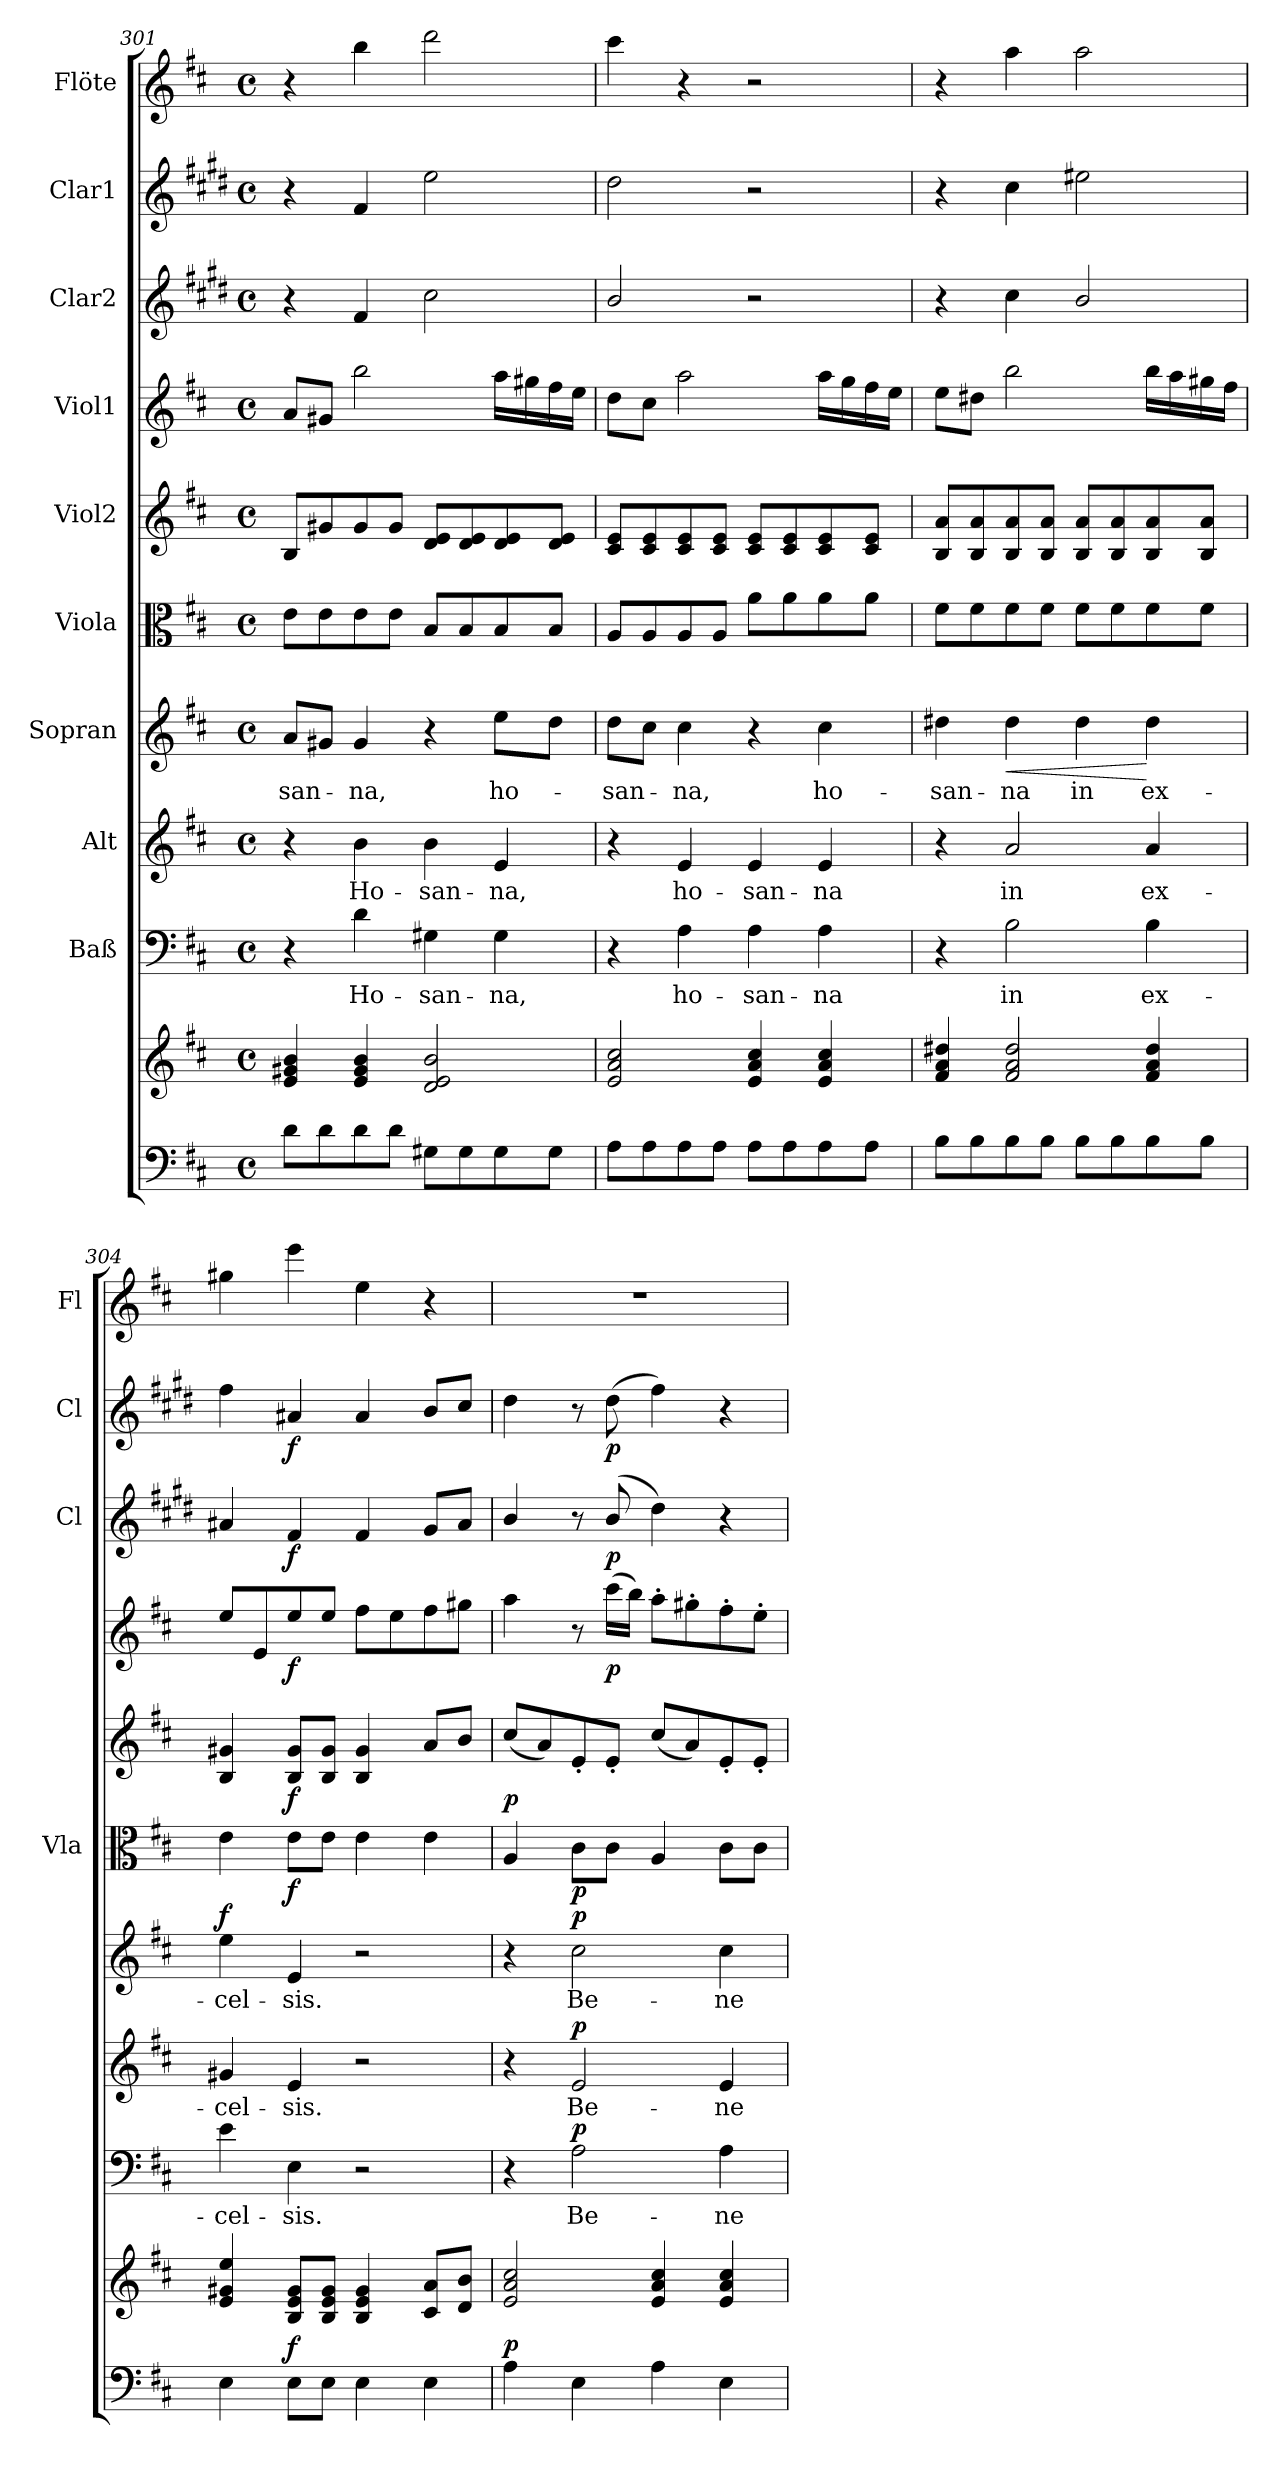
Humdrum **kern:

**kern	**kern	**dynam	**kern	**text	**dynam	**kern	**text	**dynam	**kern	**text	**dynam	**kern	**dynam	**kern	**dynam	**kern	**dynam	**kern	**dynam	**kern	**dynam	**kern
*part10	*part10	*part10	*part9	*part9	*part9	*part8	*part8	*part8	*part7	*part7	*part7	*part6	*part6	*part5	*part5	*part4	*part4	*part3	*part3	*part2	*part2	*part1
*staff11	*staff10	*staff10/11	*staff9	*staff9	*staff9	*staff8	*staff8	*staff8	*staff7	*staff7	*staff7	*staff6	*staff6	*staff5	*staff5	*staff4	*staff4	*staff3	*staff3	*staff2	*staff2	*staff1
*	*	*	*I"Baß	*	*	*I"Alt	*	*	*I"Sopran	*	*	*I"Viola	*	*I"Viol2	*	*I"Viol1	*	*I"Clar2	*	*I"Clar1	*	*I"Flöte
*	*	*	*	*	*	*	*	*	*	*	*	*I'Vla	*	*	*	*	*	*I'Cl	*	*I'Cl	*	*I'Fl
!!LO:PB:g=z
*clefF4	*clefG2	*	*clefF4	*	*	*clefG2	*	*	*clefG2	*	*	*clefC3	*	*clefG2	*	*clefG2	*	*clefG2	*	*clefG2	*	*clefG2
*	*	*	*	*	*	*	*	*	*	*	*	*	*	*	*	*	*	*ITrd1c2	*	*ITrd1c2	*	*
*k[f#c#]	*k[f#c#]	*	*k[f#c#]	*	*	*k[f#c#]	*	*	*k[f#c#]	*	*	*k[f#c#]	*	*k[f#c#]	*	*k[f#c#]	*	*k[f#c#]	*	*k[f#c#]	*	*k[f#c#]
*D:	*D:	*	*D:	*	*	*D:	*	*	*D:	*	*	*D:	*	*D:	*	*D:	*	*D:	*	*D:	*	*D:
*M4/4	*M4/4	*	*M4/4	*	*	*M4/4	*	*	*M4/4	*	*	*M4/4	*	*M4/4	*	*M4/4	*	*M4/4	*	*M4/4	*	*M4/4
*met(c)	*met(c)	*	*met(c)	*	*	*met(c)	*	*	*met(c)	*	*	*met(c)	*	*met(c)	*	*met(c)	*	*met(c)	*	*met(c)	*	*met(c)
=301	=301	=301	=301	=301	=301	=301	=301	=301	=301	=301	=301	=301	=301	=301	=301	=301	=301	=301	=301	=301	=301	=301
!	!	!	!	!	!	!	!	!	!	!LO:LY:b	!	!	!	!	!	!	!	!	!	!	!	!
8d\L	4e/ 4g#X/ 4b/	.	4r	.	.	4r	.	.	8a/L	-san-	.	8e\L	.	8B/L	.	8a/L	.	4r	.	4r	.	4r
8d\	.	.	.	.	.	.	.	.	8g#X/J	.	.	8e\	.	8g#X/	.	8g#X/J	.	.	.	.	.	.
!	!	!	!	!LO:LY:b	!	!	!LO:LY:b	!	!	!LO:LY:b	!	!	!	!	!	!	!	!	!	!	!	!
8d\	4e/ 4g#/ 4b/	.	4d\	Ho-	.	4b\	Ho-	.	4g#/	-na,	.	8e\	.	8g#/	.	2bb\	.	4e/	.	4e/	.	4bb\
8d\J	.	.	.	.	.	.	.	.	.	.	.	8e\J	.	8g#/J	.	.	.	.	.	.	.	.
!	!	!	!	!LO:LY:b	!	!	!LO:LY:b	!	!	!	!	!	!	!	!	!	!	!	!	!	!	!
8G#X\L	2d/ 2e/ 2b/	.	4G#X\	-san-	.	4b\	-san-	.	4r	.	.	8B/L	.	8d/ 8e/L	.	.	.	2b\	.	2dd\	.	2ddd\
8G#\	.	.	.	.	.	.	.	.	.	.	.	8B/	.	8d/ 8e/	.	.	.	.	.	.	.	.
!	!	!	!	!LO:LY:b	!	!	!LO:LY:b	!	!	!LO:LY:b	!	!	!	!	!	!	!	!	!	!	!	!
8G#\	.	.	4G#\	-na,	.	4e/	-na,	.	8ee\L	ho-	.	8B/	.	8d/ 8e/	.	16aa\LL	.	.	.	.	.	.
.	.	.	.	.	.	.	.	.	.	.	.	.	.	.	.	16gg#X\	.	.	.	.	.	.
8G#\J	.	.	.	.	.	.	.	.	8dd\J	.	.	8B/J	.	8d/ 8e/J	.	16ff#\	.	.	.	.	.	.
.	.	.	.	.	.	.	.	.	.	.	.	.	.	.	.	16ee\JJ	.	.	.	.	.	.
=302	=302	=302	=302	=302	=302	=302	=302	=302	=302	=302	=302	=302	=302	=302	=302	=302	=302	=302	=302	=302	=302	=302
!	!	!	!	!	!	!	!	!	!	!LO:LY:b	!	!	!	!	!	!	!	!	!	!	!	!
8A\L	2e/ 2a/ 2cc#/	.	4r	.	.	4r	.	.	8dd\L	-san-	.	8A/L	.	8c#/ 8e/L	.	8dd\L	.	2a/	.	2cc#\	.	4ccc#\
8A\	.	.	.	.	.	.	.	.	8cc#\J	.	.	8A/	.	8c#/ 8e/	.	8cc#\J	.	.	.	.	.	.
!	!	!	!	!LO:LY:b	!	!	!LO:LY:b	!	!	!LO:LY:b	!	!	!	!	!	!	!	!	!	!	!	!
8A\	.	.	4A\	ho-	.	4e/	ho-	.	4cc#\	-na,	.	8A/	.	8c#/ 8e/	.	2aa\	.	.	.	.	.	4r
8A\J	.	.	.	.	.	.	.	.	.	.	.	8A/J	.	8c#/ 8e/J	.	.	.	.	.	.	.	.
!	!	!	!	!LO:LY:b	!	!	!LO:LY:b	!	!	!	!	!	!	!	!	!	!	!	!	!	!	!
8A\L	4e/ 4a/ 4cc#/	.	4A\	-san-	.	4e/	-san-	.	4r	.	.	8a\L	.	8c#/ 8e/L	.	.	.	2r	.	2r	.	2r
8A\	.	.	.	.	.	.	.	.	.	.	.	8a\	.	8c#/ 8e/	.	.	.	.	.	.	.	.
!	!	!	!	!LO:LY:b	!	!	!LO:LY:b	!	!	!LO:LY:b	!	!	!	!	!	!	!	!	!	!	!	!
8A\	4e/ 4a/ 4cc#/	.	4A\	-na	.	4e/	-na	.	4cc#\	ho-	.	8a\	.	8c#/ 8e/	.	16aa\LL	.	.	.	.	.	.
.	.	.	.	.	.	.	.	.	.	.	.	.	.	.	.	16gg\	.	.	.	.	.	.
8A\J	.	.	.	.	.	.	.	.	.	.	.	8a\J	.	8c#/ 8e/J	.	16ff#\	.	.	.	.	.	.
.	.	.	.	.	.	.	.	.	.	.	.	.	.	.	.	16ee\JJ	.	.	.	.	.	.
=303	=303	=303	=303	=303	=303	=303	=303	=303	=303	=303	=303	=303	=303	=303	=303	=303	=303	=303	=303	=303	=303	=303
!	!	!	!	!	!	!	!	!	!	!LO:LY:b	!	!	!	!	!	!	!	!	!	!	!	!
8B\L	4f#/ 4a/ 4dd#X/	.	4r	.	.	4r	.	.	4dd#X\	-san-	.	8f#\L	.	8B/ 8a/L	.	8ee\L	.	4r	.	4r	.	4r
8B\	.	.	.	.	.	.	.	.	.	.	.	8f#\	.	8B/ 8a/	.	8dd#X\J	.	.	.	.	.	.
!	!	!	!	!LO:LY:b	!	!	!LO:LY:b	!	!	!LO:LY:b	!LO:HP:b	!	!	!	!	!	!	!	!	!	!	!
8B\	2f#/ 2a/ 2dd#/	.	2B\	in	.	2a/	in	.	4dd#\	-na	<	8f#\	.	8B/ 8a/	.	2bb\	.	4b\	.	4b\	.	4aa\
8B\J	.	.	.	.	.	.	.	.	.	.	.	8f#\J	.	8B/ 8a/J	.	.	.	.	.	.	.	.
!	!	!	!	!	!	!	!	!	!	!LO:LY:b	!	!	!	!	!	!	!	!	!	!	!	!
8B\L	.	.	.	.	.	.	.	.	4dd#\	in	.	8f#\L	.	8B/ 8a/L	.	.	.	2a/	.	2dd#X\	.	2aa\
8B\	.	.	.	.	.	.	.	.	.	.	.	8f#\	.	8B/ 8a/	.	.	.	.	.	.	.	.
!	!	!	!	!LO:LY:b	!	!	!LO:LY:b	!	!	!LO:LY:b	!	!	!	!	!	!	!	!	!	!	!	!
8B\	4f#/ 4a/ 4dd#/	.	4B\	ex-	.	4a/	ex-	.	4dd#\	ex-	[	8f#\	.	8B/ 8a/	.	16bb\LL	.	.	.	.	.	.
.	.	.	.	.	.	.	.	.	.	.	.	.	.	.	.	16aa\	.	.	.	.	.	.
8B\J	.	.	.	.	.	.	.	.	.	.	.	8f#\J	.	8B/ 8a/J	.	16gg#X\	.	.	.	.	.	.
.	.	.	.	.	.	.	.	.	.	.	.	.	.	.	.	16ff#\JJ	.	.	.	.	.	.
=304	=304	=304	=304	=304	=304	=304	=304	=304	=304	=304	=304	=304	=304	=304	=304	=304	=304	=304	=304	=304	=304	=304
!	!	!	!	!LO:LY:b	!	!	!LO:LY:b	!	!	!LO:LY:b	!LO:DY:a	!	!	!	!	!	!	!	!	!	!	!
4E\	4e/ 4g#X/ 4ee/	.	4e\	-cel-	.	4g#X/	-cel-	.	4ee\	-cel-	f	4e\	.	4B/ 4g#X/	.	8ee/L	.	4g#X/	.	4ee\	.	4gg#X\
.	.	.	.	.	.	.	.	.	.	.	.	.	.	.	.	8e/	.	.	.	.	.	.
!	!	!LO:DY:a=2	!	!LO:LY:b	!	!	!LO:LY:b	!	!	!LO:LY:b	!	!	!LO:DY:b	!	!LO:DY:b	!	!LO:DY:b	!	!LO:DY:b	!	!LO:DY:b	!
8E\L	8B/ 8e/ 8g#/L	f	4E\	-sis.	.	4e/	-sis.	.	4e/	-sis.	.	8e\L	f	8B/ 8g#/L	f	8ee/	f	4e/	f	4g#X/	f	4eee\
8E\J	8B/ 8e/ 8g#/J	.	.	.	.	.	.	.	.	.	.	8e\J	.	8B/ 8g#/J	.	8ee/J	.	.	.	.	.	.
4E\	4B/ 4e/ 4g#/	.	2r	.	.	2r	.	.	2r	.	.	4e\	.	4B/ 4g#/	.	8ff#\L	.	4e/	.	4g#/	.	4ee\
.	.	.	.	.	.	.	.	.	.	.	.	.	.	.	.	8ee\	.	.	.	.	.	.
4E\	8c#/ 8a/L	.	.	.	.	.	.	.	.	.	.	4e\	.	8a/L	.	8ff#\	.	8f#/L	.	8a/L	.	4r
.	8d/ 8b/J	.	.	.	.	.	.	.	.	.	.	.	.	8b/J	.	8gg#X\J	.	8g#/J	.	8b/J	.	.
!!LO:PB:g=z
=305	=305	=305	=305	=305	=305	=305	=305	=305	=305	=305	=305	=305	=305	=305	=305	=305	=305	=305	=305	=305	=305	=305
!	!	!LO:DY:a=2	!	!	!	!	!	!	!	!	!	!	!	!	!LO:DY:b	!	!	!	!	!	!	!
4A\	2e/ 2a/ 2cc#/	p	4r	.	.	4r	.	.	4r	.	.	4A/	.	(<8cc#/L	p	4aa\	.	4a/	.	4cc#\	.	1r
.	.	.	.	.	.	.	.	.	.	.	.	.	.	8a/)	.	.	.	.	.	.	.	.
!	!	!	!	!LO:LY:b	!LO:DY:a	!	!LO:LY:b	!LO:DY:a	!	!LO:LY:b	!LO:DY:a	!	!LO:DY:b	!	!	!	!	!	!	!	!	!
4E\	.	.	2A\	Be-	p	2e/	Be-	p	2cc#\	Be-	p	8c#\L	p	8e'</	.	8r	.	8r	.	8r	.	.
!	!	!	!	!	!	!	!	!	!	!	!	!	!	!	!	!	!LO:DY:b	!	!LO:DY:b	!	!LO:DY:b	!
.	.	.	.	.	.	.	.	.	.	.	.	8c#\J	.	8e'</J	.	(>16ccc#\LL	p	(8a/	p	(>8cc#\	p	.
.	.	.	.	.	.	.	.	.	.	.	.	.	.	.	.	16bb\JJ)	.	.	.	.	.	.
4A\	4e/ 4a/ 4cc#/	.	.	.	.	.	.	.	.	.	.	4A/	.	(<8cc#/L	.	8aa'>\L	.	4cc#\)	.	4ee\)	.	.
.	.	.	.	.	.	.	.	.	.	.	.	.	.	8a/)	.	8gg#X'>\	.	.	.	.	.	.
!	!	!	!	!LO:LY:b	!	!	!LO:LY:b	!	!	!LO:LY:b	!	!	!	!	!	!	!	!	!	!	!	!
4E\	4e/ 4a/ 4cc#/	.	4A\	-ne-	.	4e/	-ne-	.	4cc#\	-ne-	.	8c#\L	.	8e'</	.	8ff#'>\	.	4r	.	4r	.	.
.	.	.	.	.	.	.	.	.	.	.	.	8c#\J	.	8e'</J	.	8ee'>\J	.	.	.	.	.	.
=	=	=	=	=	=	=	=	=	=	=	=	=	=	=	=	=	=	=	=	=	=	=
*-	*-	*-	*-	*-	*-	*-	*-	*-	*-	*-	*-	*-	*-	*-	*-	*-	*-	*-	*-	*-	*-	*-
